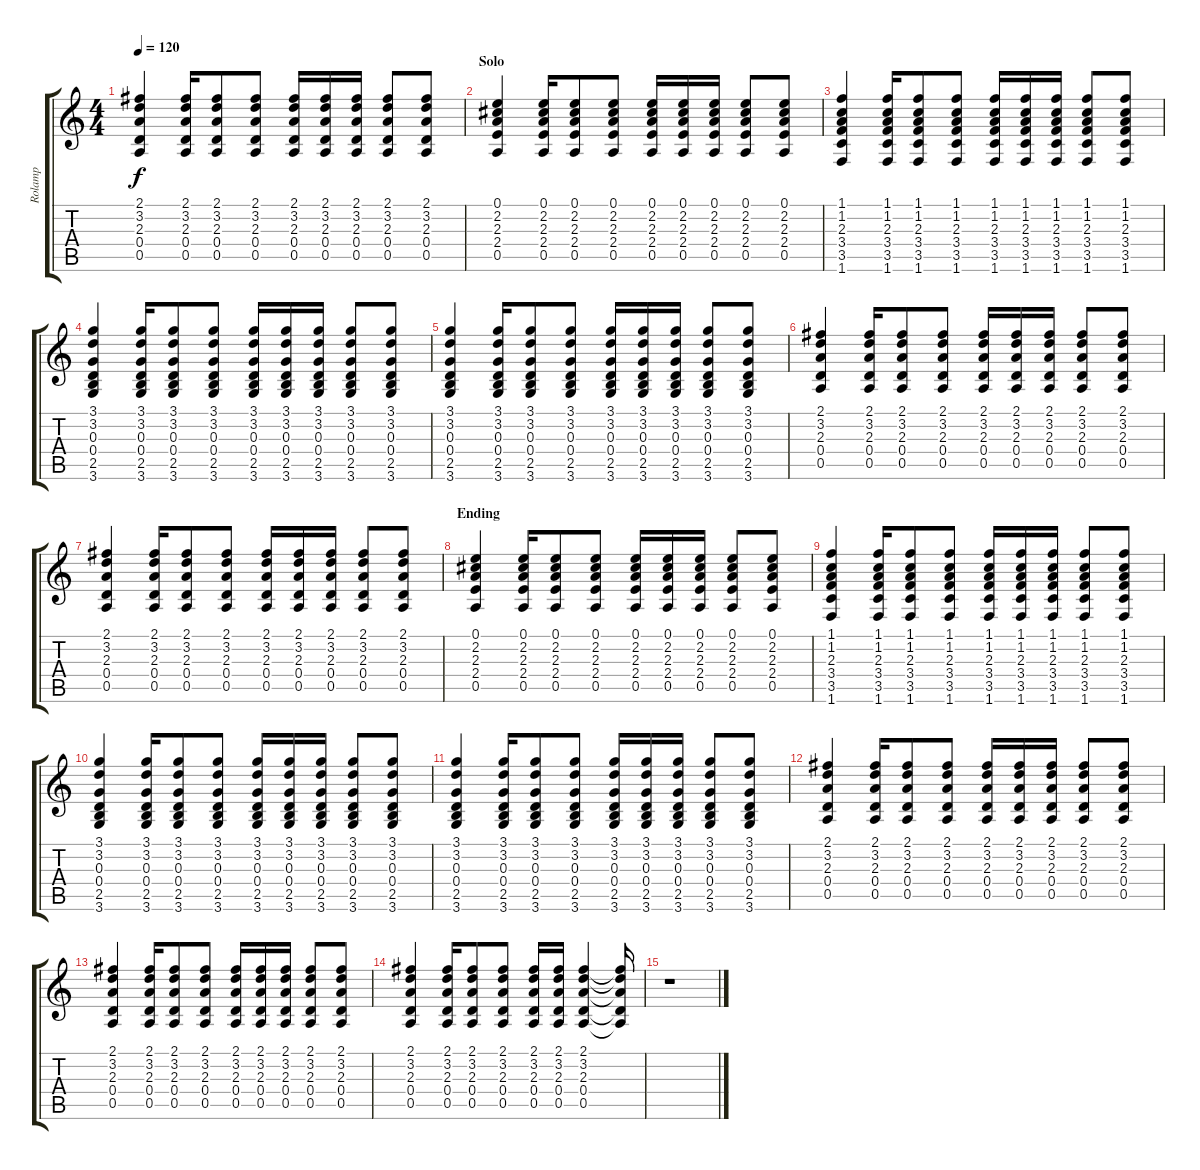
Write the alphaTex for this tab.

\track ("Rolamp" "Rolamp") {instrument acousticguitarsteel}
\staff {score tabs}
\tuning (E4 B3 G3 D3 A2 E2) {hide}
\ts (4 4)
\tempo 120
\clef g2
\ks c
(2.1 3.2 2.3 0.4 0.5).4{dy f} (2.1 3.2 2.3 0.4 0.5).16 (2.1 3.2 2.3 0.4 0.5).8 (2.1 3.2 2.3 0.4 0.5).8 (2.1 3.2 2.3 0.4 0.5).16 (2.1 3.2 2.3 0.4 0.5).16 (2.1 3.2 2.3 0.4 0.5).16 (2.1 3.2 2.3 0.4 0.5).8 (2.1 3.2 2.3 0.4 0.5).8 |
\section ("" "Solo")
(0.1 2.2 2.3 2.4 0.5).4 (0.1 2.2 2.3 2.4 0.5).16 (0.1 2.2 2.3 2.4 0.5).8 (0.1 2.2 2.3 2.4 0.5).8 (0.1 2.2 2.3 2.4 0.5).16 (0.1 2.2 2.3 2.4 0.5).16 (0.1 2.2 2.3 2.4 0.5).16 (0.1 2.2 2.3 2.4 0.5).8 (0.1 2.2 2.3 2.4 0.5).8 |
(1.1 1.2 2.3 3.4 3.5 1.6).4 (1.1 1.2 2.3 3.4 3.5 1.6).16 (1.1 1.2 2.3 3.4 3.5 1.6).8 (1.1 1.2 2.3 3.4 3.5 1.6).8 (1.1 1.2 2.3 3.4 3.5 1.6).16 (1.1 1.2 2.3 3.4 3.5 1.6).16 (1.1 1.2 2.3 3.4 3.5 1.6).16 (1.1 1.2 2.3 3.4 3.5 1.6).8 (1.1 1.2 2.3 3.4 3.5 1.6).8 |
(3.1 3.2 0.3 0.4 2.5 3.6).4 (3.1 3.2 0.3 0.4 2.5 3.6).16 (3.1 3.2 0.3 0.4 2.5 3.6).8 (3.1 3.2 0.3 0.4 2.5 3.6).8 (3.1 3.2 0.3 0.4 2.5 3.6).16 (3.1 3.2 0.3 0.4 2.5 3.6).16 (3.1 3.2 0.3 0.4 2.5 3.6).16 (3.1 3.2 0.3 0.4 2.5 3.6).8 (3.1 3.2 0.3 0.4 2.5 3.6).8 |
(3.1 3.2 0.3 0.4 2.5 3.6).4 (3.1 3.2 0.3 0.4 2.5 3.6).16 (3.1 3.2 0.3 0.4 2.5 3.6).8 (3.1 3.2 0.3 0.4 2.5 3.6).8 (3.1 3.2 0.3 0.4 2.5 3.6).16 (3.1 3.2 0.3 0.4 2.5 3.6).16 (3.1 3.2 0.3 0.4 2.5 3.6).16 (3.1 3.2 0.3 0.4 2.5 3.6).8 (3.1 3.2 0.3 0.4 2.5 3.6).8 |
(2.1 3.2 2.3 0.4 0.5).4 (2.1 3.2 2.3 0.4 0.5).16 (2.1 3.2 2.3 0.4 0.5).8 (2.1 3.2 2.3 0.4 0.5).8 (2.1 3.2 2.3 0.4 0.5).16 (2.1 3.2 2.3 0.4 0.5).16 (2.1 3.2 2.3 0.4 0.5).16 (2.1 3.2 2.3 0.4 0.5).8 (2.1 3.2 2.3 0.4 0.5).8 |
(2.1 3.2 2.3 0.4 0.5).4 (2.1 3.2 2.3 0.4 0.5).16 (2.1 3.2 2.3 0.4 0.5).8 (2.1 3.2 2.3 0.4 0.5).8 (2.1 3.2 2.3 0.4 0.5).16 (2.1 3.2 2.3 0.4 0.5).16 (2.1 3.2 2.3 0.4 0.5).16 (2.1 3.2 2.3 0.4 0.5).8 (2.1 3.2 2.3 0.4 0.5).8 |
\section ("" "Ending")
(0.1 2.2 2.3 2.4 0.5).4 (0.1 2.2 2.3 2.4 0.5).16 (0.1 2.2 2.3 2.4 0.5).8 (0.1 2.2 2.3 2.4 0.5).8 (0.1 2.2 2.3 2.4 0.5).16 (0.1 2.2 2.3 2.4 0.5).16 (0.1 2.2 2.3 2.4 0.5).16 (0.1 2.2 2.3 2.4 0.5).8 (0.1 2.2 2.3 2.4 0.5).8 |
(1.1 1.2 2.3 3.4 3.5 1.6).4 (1.1 1.2 2.3 3.4 3.5 1.6).16 (1.1 1.2 2.3 3.4 3.5 1.6).8 (1.1 1.2 2.3 3.4 3.5 1.6).8 (1.1 1.2 2.3 3.4 3.5 1.6).16 (1.1 1.2 2.3 3.4 3.5 1.6).16 (1.1 1.2 2.3 3.4 3.5 1.6).16 (1.1 1.2 2.3 3.4 3.5 1.6).8 (1.1 1.2 2.3 3.4 3.5 1.6).8 |
(3.1 3.2 0.3 0.4 2.5 3.6).4 (3.1 3.2 0.3 0.4 2.5 3.6).16 (3.1 3.2 0.3 0.4 2.5 3.6).8 (3.1 3.2 0.3 0.4 2.5 3.6).8 (3.1 3.2 0.3 0.4 2.5 3.6).16 (3.1 3.2 0.3 0.4 2.5 3.6).16 (3.1 3.2 0.3 0.4 2.5 3.6).16 (3.1 3.2 0.3 0.4 2.5 3.6).8 (3.1 3.2 0.3 0.4 2.5 3.6).8 |
(3.1 3.2 0.3 0.4 2.5 3.6).4 (3.1 3.2 0.3 0.4 2.5 3.6).16 (3.1 3.2 0.3 0.4 2.5 3.6).8 (3.1 3.2 0.3 0.4 2.5 3.6).8 (3.1 3.2 0.3 0.4 2.5 3.6).16 (3.1 3.2 0.3 0.4 2.5 3.6).16 (3.1 3.2 0.3 0.4 2.5 3.6).16 (3.1 3.2 0.3 0.4 2.5 3.6).8 (3.1 3.2 0.3 0.4 2.5 3.6).8 |
(2.1 3.2 2.3 0.4 0.5).4 (2.1 3.2 2.3 0.4 0.5).16 (2.1 3.2 2.3 0.4 0.5).8 (2.1 3.2 2.3 0.4 0.5).8 (2.1 3.2 2.3 0.4 0.5).16 (2.1 3.2 2.3 0.4 0.5).16 (2.1 3.2 2.3 0.4 0.5).16 (2.1 3.2 2.3 0.4 0.5).8 (2.1 3.2 2.3 0.4 0.5).8 |
(2.1 3.2 2.3 0.4 0.5).4 (2.1 3.2 2.3 0.4 0.5).16 (2.1 3.2 2.3 0.4 0.5).8 (2.1 3.2 2.3 0.4 0.5).8 (2.1 3.2 2.3 0.4 0.5).16 (2.1 3.2 2.3 0.4 0.5).16 (2.1 3.2 2.3 0.4 0.5).16 (2.1 3.2 2.3 0.4 0.5).8 (2.1 3.2 2.3 0.4 0.5).8 |
(2.1 3.2 2.3 0.4 0.5).4 (2.1 3.2 2.3 0.4 0.5).16 (2.1 3.2 2.3 0.4 0.5).8 (2.1 3.2 2.3 0.4 0.5).8 (2.1 3.2 2.3 0.4 0.5).16 (2.1 3.2 2.3 0.4 0.5).16 (2.1 3.2 2.3 0.4 0.5).4 (2.1{t} 3.2{t} 2.3{t} 0.4{t} 0.5{t}).16 |
r.1
